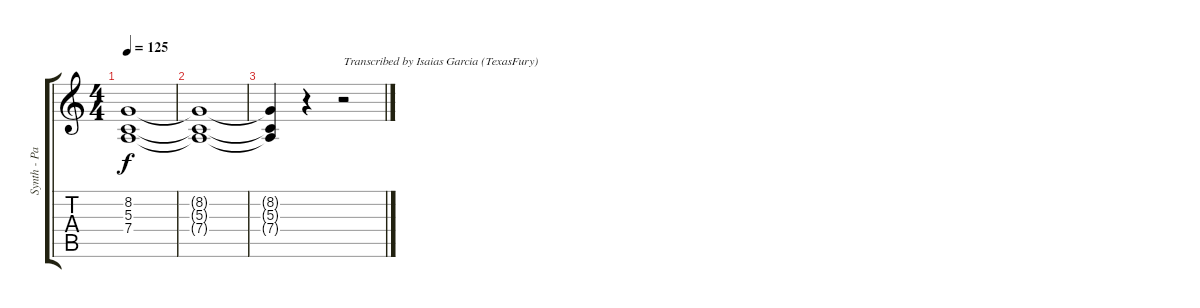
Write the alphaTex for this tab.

\track ("Synth - Pad" "Synth - Pa") {instrument pad3polysynth}
\staff {score tabs}
\tuning (E4 B3 G3 D3 A2 E2) {hide}
\ts (4 4)
\tempo 125
\clef g2
\ks c
(8.2{t} 5.3{t} 7.4{t}).1{dy f} |
(8.2{t} 5.3{t} 7.4{t}).1 |
(8.2{t} 5.3{t} 7.4{t}).4 r.4 r.2{txt "Transcribed by Isaias Garcia (TexasFury)"}
